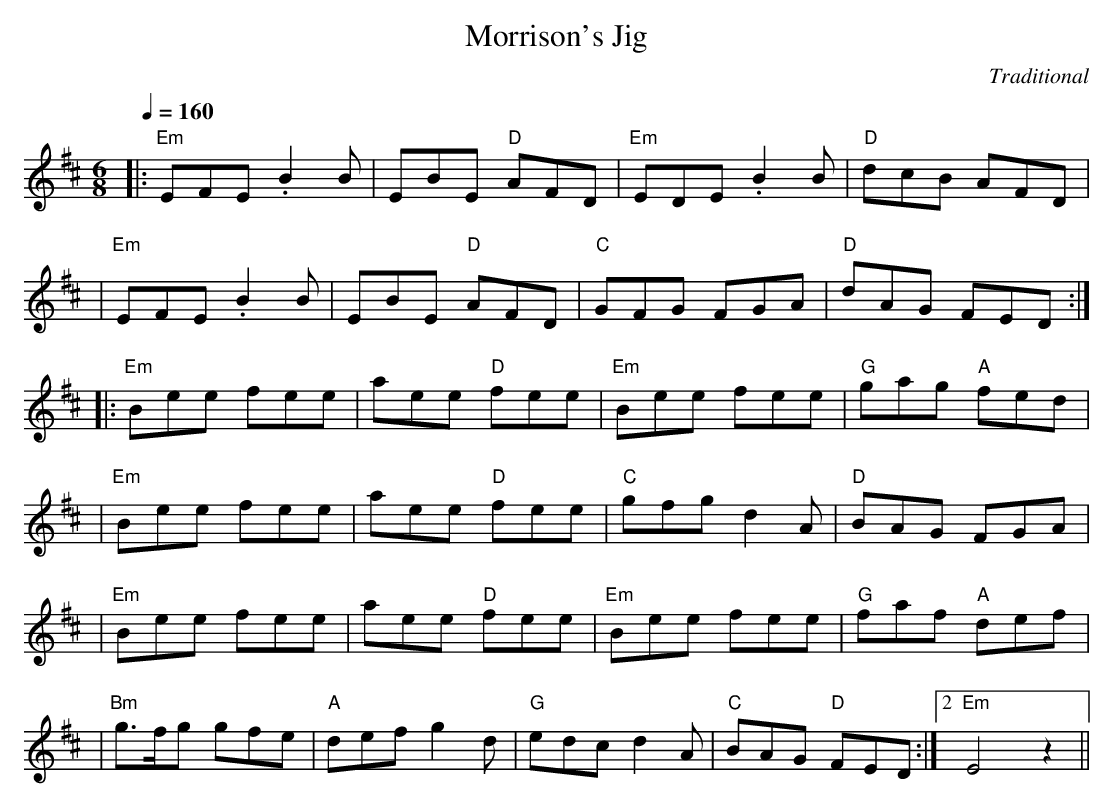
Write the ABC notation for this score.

X:1
T:Morrison's Jig
C:Traditional
L:1/8
Q:1/4=160
M:6/8
K:D
|: "Em" EFE .B2 B | EBE "D" AFD | "Em" EDE .B2 B | "D" dcB AFD |$
| "Em" EFE .B2 B | EBE"D" AFD | "C" GFG FGA | "D" dAG FED :|$
|: "Em" Bee fee | aee "D" fee | "Em" Bee fee | "G" gag "A" fed |$
| "Em" Bee fee | aee "D" fee | "C" gfg d2 A | "D" BAG FGA |$
| "Em" Bee fee | aee "D" fee | "Em" Bee fee | "G" faf "A" def |$
| "Bm" g>fg gfe | "A" def g2 d | "G" edc d2 A | "C" BAG"D" FED :|2 "Em" E4 z2 ||
